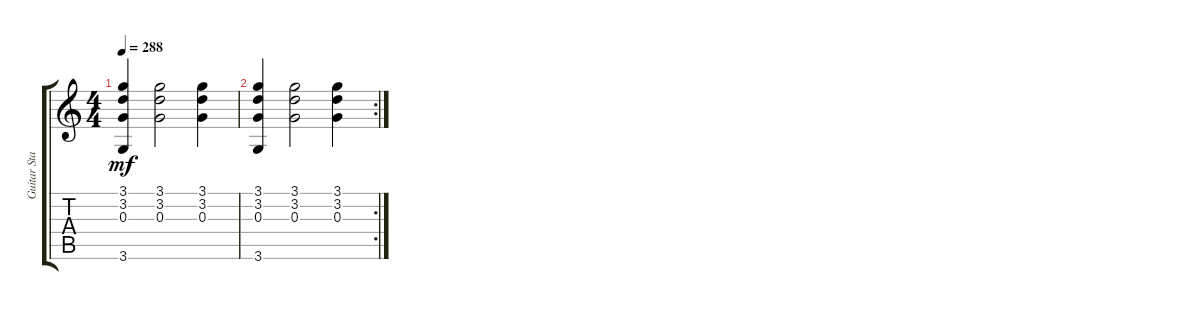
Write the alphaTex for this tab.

\track ("Guitar Standard" "Guitar Sta") {instrument acousticguitarnylon}
\staff {score tabs}
\tuning (E4 B3 G3 D3 A2 E2) {hide}
\ts (4 4)
\tempo 288
\clef g2
\ks c
(3.1 3.2 0.3 3.6).4{dy mf} (3.1 3.2 0.3).2 (3.1 3.2 0.3).4 |
\rc 2
(3.1 3.2 0.3 3.6).4 (3.1 3.2 0.3).2 (3.1 3.2 0.3).4
